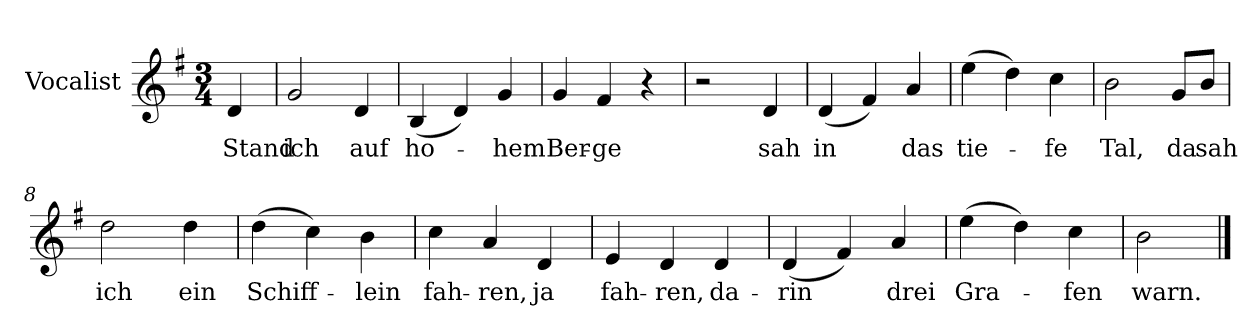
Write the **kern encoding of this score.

**kern	**text
*part1	*part1
*staff1	*staff1
*I"Vocalist	*
*k[f#]	*
*G:	*
*M3/4	*
=	=
4d	Stand
=1	=1
2g	ich
4d	auf
=2	=2
(4B	ho-
4d)	.
4g	-hem
=3	=3
4g	Ber-
4f#	-ge
4r	.
=4	=4
2r	.
4d	sah
=5	=5
(4d	in
4f#)	.
4a	das
=6	=6
(4ee	tie-
4dd)	.
4cc	-fe
=7	=7
2b	Tal,
8gL	da
8bJ	sah
=8	=8
2dd	ich
4dd	ein
=9	=9
(4dd	Schiff-
4cc)	.
4b	-lein
=10	=10
4cc	fah-
4a	-ren,
4d	ja
=11	=11
4e	fah-
4d	-ren,
4d	da-
=12	=12
(4d	-rin
4f#)	.
4a	drei
=13	=13
(4ee	Gra-
4dd)	.
4cc	-fen
=14	=14
2b	warn.
==	==
*-	*-
